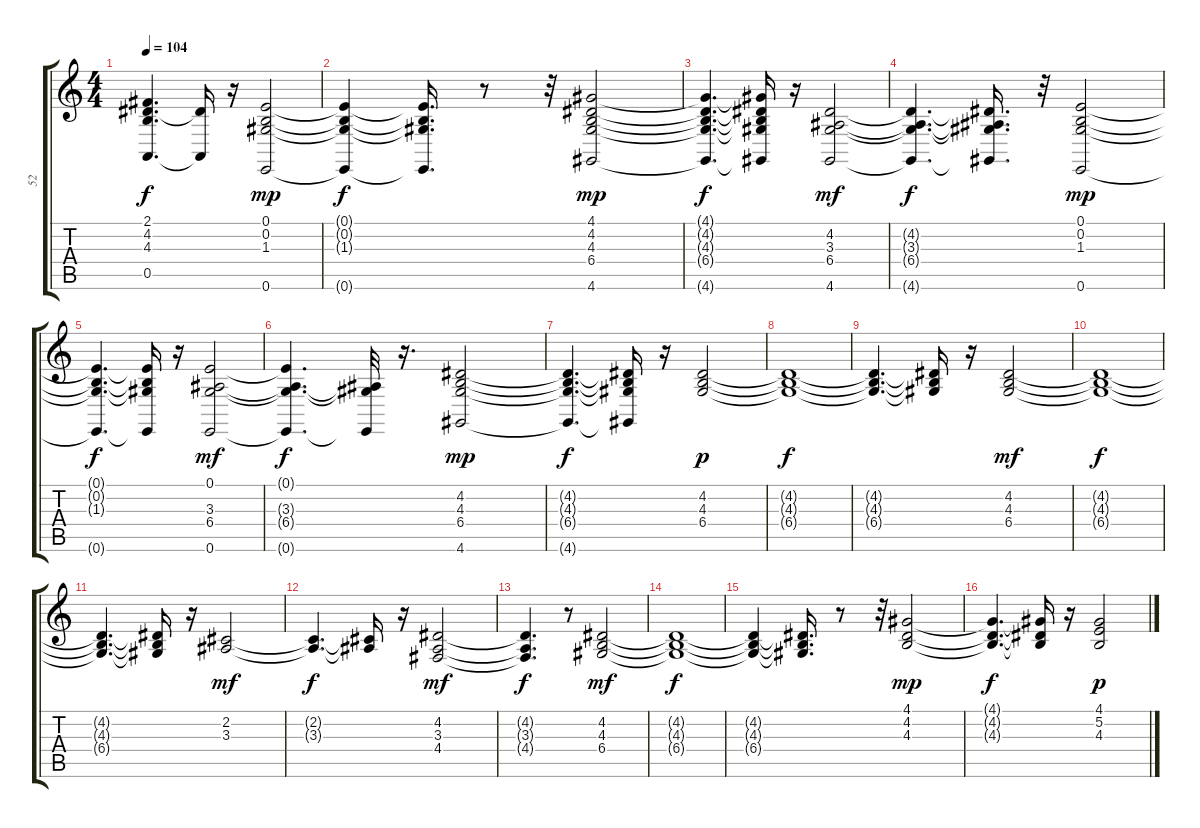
\track ("52" "52") {instrument synthstrings2}
\staff {score tabs}
\tuning (E4 B3 G3 D3 A2 E2) {hide}
\ts (4 4)
\tempo 104
\clef g2
\ks c
(2.1{t} 4.2{t} 4.3{t} 0.5{t}).4{d dy f} (4.2{t} 0.5{t}).16 r.16 (0.1 0.2 1.3 0.6).2{dy mp} |
(0.1{t} 0.2{t} 1.3{t} 0.6{t}).4{dy f} (0.1{t} 0.2{t} 1.3{t} 0.6{t}).16{d} r.8 r.32 (4.1 4.2 4.3 6.4 4.6).2{dy mp} |
(4.1{t} 4.2{t} 4.3{t} 6.4{t} 4.6{t}).4{d dy f} (4.1{t} 4.2{t} 4.3{t} 6.4{t} 4.6{t}).16 r.16 (4.2 3.3 6.4 4.6).2{dy mf} |
(4.2{t} 3.3{t} 6.4{t} 4.6{t}).4{d dy f} (4.2{t} 3.3{t} 6.4{t} 4.6{t}).16{d} r.32 (0.1 0.2 1.3 0.6).2{dy mp} |
(0.1{t} 0.2{t} 1.3{t} 0.6{t}).4{d dy f} (0.1{t} 0.2{t} 1.3{t} 0.6{t}).16 r.16 (0.1 3.3 6.4 0.6).2{dy mf} |
(0.1{t} 3.3{t} 6.4{t} 0.6{t}).4{d dy f} (3.3{t} 6.4{t} 0.6{t}).32 r.16{d} (4.2 4.3 6.4 4.6).2{dy mp} |
(4.2{t} 4.3{t} 6.4{t} 4.6{t}).4{d dy f} (4.2{t} 4.3{t} 6.4{t} 4.6{t}).16 r.16 (4.2 4.3 6.4).2{dy p} |
(4.2{t} 4.3{t} 6.4{t}).1{dy f} |
(4.2{t} 4.3{t} 6.4{t}).4{d} (4.2{t} 4.3{t} 6.4{t}).16 r.16 (4.2 4.3 6.4).2{dy mf} |
(4.2{t} 4.3{t} 6.4{t}).1{dy f} |
(4.2{t} 4.3{t} 6.4{t}).4{d} (4.2{t} 4.3{t} 6.4{t}).16 r.16 (2.2 3.3).2{dy mf} |
(2.2{t} 3.3{t}).4{d dy f} (2.2{t} 3.3{t}).16 r.16 (4.2 3.3 4.4).2{dy mf} |
(4.2{t} 3.3{t} 4.4{t}).4{d dy f} r.8 (4.2 4.3 6.4).2{dy mf} |
(4.2{t} 4.3{t} 6.4{t}).1{dy f} |
(4.2{t} 4.3{t} 6.4{t}).4 (4.2{t} 4.3{t} 6.4{t}).16{d} r.8 r.32 (4.1 4.2 4.3).2{dy mp} |
(4.1{t} 4.2{t} 4.3{t}).4{d dy f} (4.1{t} 4.2{t} 4.3{t}).16 r.16 (4.1 5.2 4.3).2{dy p}
